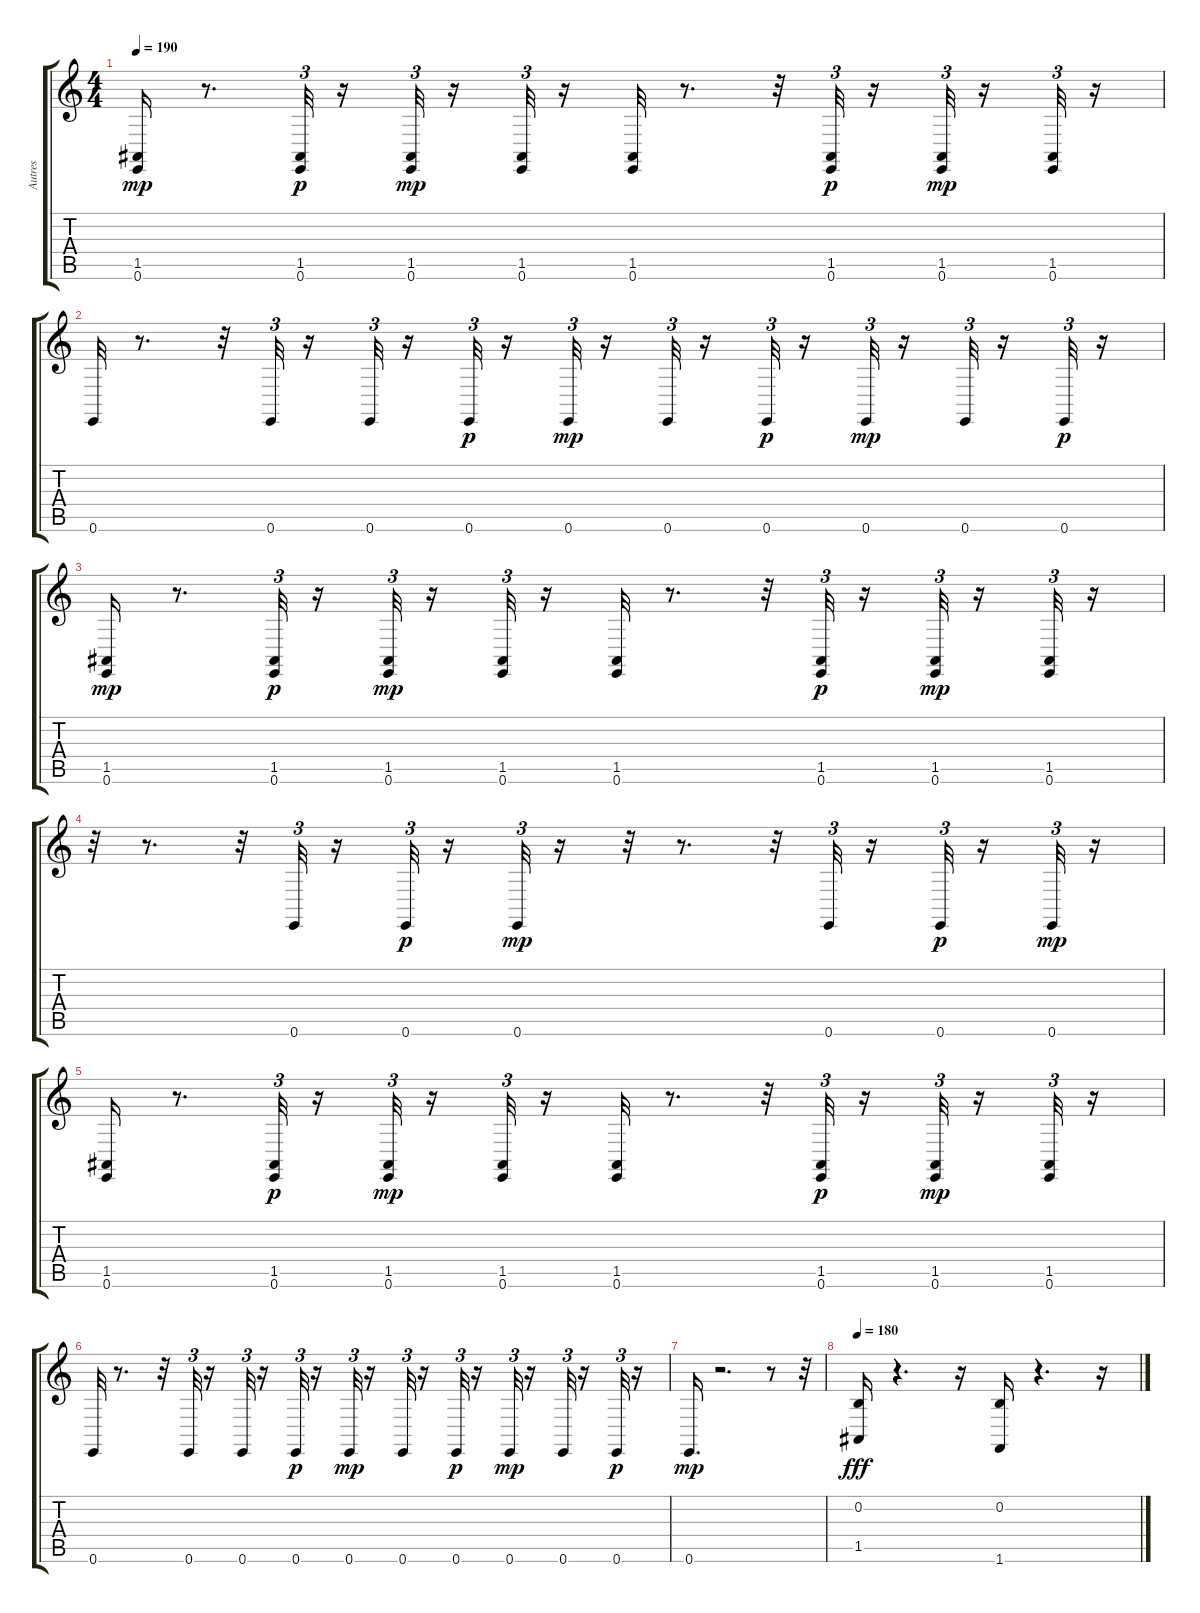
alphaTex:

\track ("Autres" "Autres") {instrument stringensemble1}
\staff {score tabs}
\tuning (E4 B3 G3 D3 A2 E2) {hide}
\ts (4 4)
\tempo 190
\clef g2
\ks c
(1.5 0.6).16{dy mp} r.8{d} (1.5 0.6).32{tu (3 2) dy p} r.16 (1.5 0.6).32{tu (3 2) dy mp} r.16 (1.5 0.6).32{tu (3 2)} r.16 (1.5 0.6).32 r.8{d} r.32 (1.5 0.6).32{tu (3 2) dy p} r.16 (1.5 0.6).32{tu (3 2) dy mp} r.16 (1.5 0.6).32{tu (3 2)} r.16 |
0.6.32 r.8{d} r.32 0.6.32{tu (3 2)} r.16 0.6.32{tu (3 2)} r.16 0.6.32{tu (3 2) dy p} r.16 0.6.32{tu (3 2) dy mp} r.16 0.6.32{tu (3 2)} r.16 0.6.32{tu (3 2) dy p} r.16 0.6.32{tu (3 2) dy mp} r.16 0.6.32{tu (3 2)} r.16 0.6.32{tu (3 2) dy p} r.16 |
(1.5 0.6).16{dy mp} r.8{d} (1.5 0.6).32{tu (3 2) dy p} r.16 (1.5 0.6).32{tu (3 2) dy mp} r.16 (1.5 0.6).32{tu (3 2)} r.16 (1.5 0.6).32 r.8{d} r.32 (1.5 0.6).32{tu (3 2) dy p} r.16 (1.5 0.6).32{tu (3 2) dy mp} r.16 (1.5 0.6).32{tu (3 2)} r.16 |
r.32 r.8{d} r.32 0.6.32{tu (3 2)} r.16 0.6.32{tu (3 2) dy p} r.16 0.6.32{tu (3 2) dy mp} r.16 r.32 r.8{d} r.32 0.6.32{tu (3 2)} r.16 0.6.32{tu (3 2) dy p} r.16 0.6.32{tu (3 2) dy mp} r.16 |
(1.5 0.6).16 r.8{d} (1.5 0.6).32{tu (3 2) dy p} r.16 (1.5 0.6).32{tu (3 2) dy mp} r.16 (1.5 0.6).32{tu (3 2)} r.16 (1.5 0.6).32 r.8{d} r.32 (1.5 0.6).32{tu (3 2) dy p} r.16 (1.5 0.6).32{tu (3 2) dy mp} r.16 (1.5 0.6).32{tu (3 2)} r.16 |
0.6.32 r.8{d} r.32 0.6.32{tu (3 2)} r.16 0.6.32{tu (3 2)} r.16 0.6.32{tu (3 2) dy p} r.16 0.6.32{tu (3 2) dy mp} r.16 0.6.32{tu (3 2)} r.16 0.6.32{tu (3 2) dy p} r.16 0.6.32{tu (3 2) dy mp} r.16 0.6.32{tu (3 2)} r.16 0.6.32{tu (3 2) dy p} r.16 |
0.6.16{d dy mp} r.2{d} r.8 r.32 |
\tempo 180
(0.2 1.5).16{dy fff} r.4{d} r.16 (0.2 1.6).16 r.4{d} r.16
